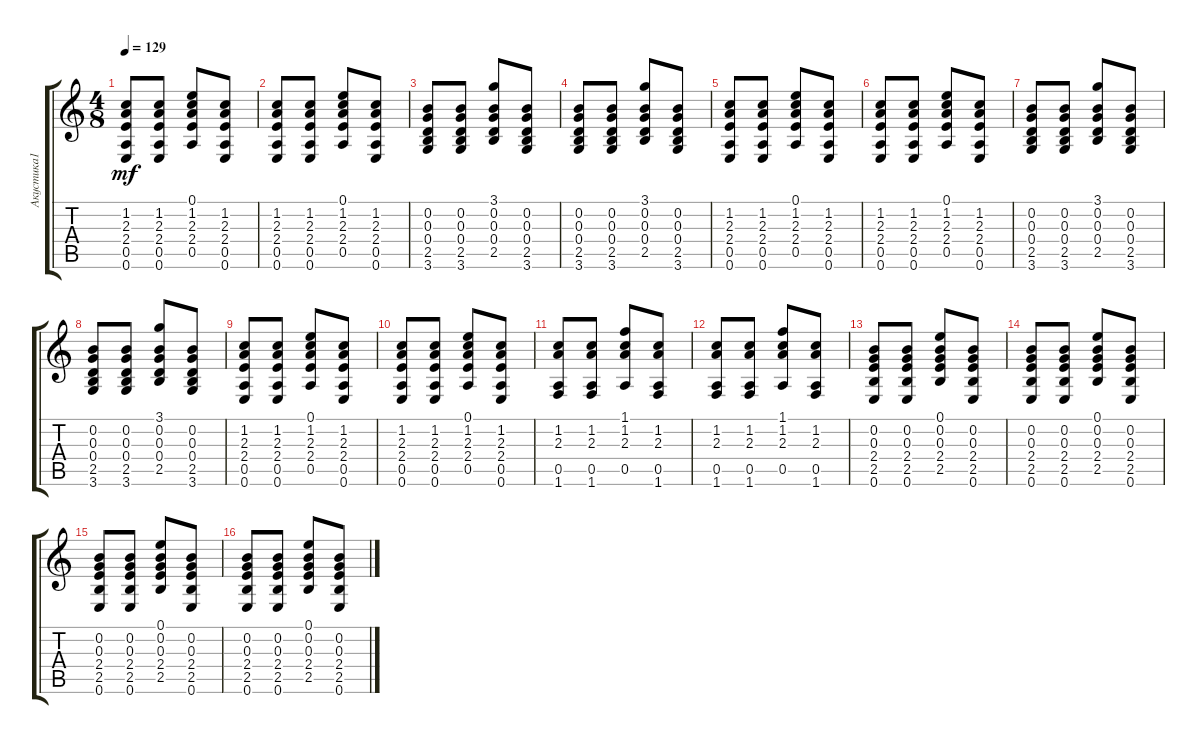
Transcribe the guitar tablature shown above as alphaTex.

\track ("Акустика1" "Акустика1") {instrument acousticguitarsteel}
\staff {score tabs}
\tuning (E4 B3 G3 D3 A2 E2) {hide}
\ts (4 8)
\tempo 129
\clef g2
\ks c
(1.2 2.3 2.4 0.5 0.6).8{dy mf} (1.2 2.3 2.4 0.5 0.6).8 (0.1 1.2 2.3 2.4 0.5).8 (1.2 2.3 2.4 0.5 0.6).8 |
(1.2 2.3 2.4 0.5 0.6).8 (1.2 2.3 2.4 0.5 0.6).8 (0.1 1.2 2.3 2.4 0.5).8 (1.2 2.3 2.4 0.5 0.6).8 |
(0.2 0.3 0.4 2.5 3.6).8 (0.2 0.3 0.4 2.5 3.6).8 (3.1 0.2 0.3 0.4 2.5).8 (0.2 0.3 0.4 2.5 3.6).8 |
(0.2 0.3 0.4 2.5 3.6).8 (0.2 0.3 0.4 2.5 3.6).8 (3.1 0.2 0.3 0.4 2.5).8 (0.2 0.3 0.4 2.5 3.6).8 |
(1.2 2.3 2.4 0.5 0.6).8 (1.2 2.3 2.4 0.5 0.6).8 (0.1 1.2 2.3 2.4 0.5).8 (1.2 2.3 2.4 0.5 0.6).8 |
(1.2 2.3 2.4 0.5 0.6).8 (1.2 2.3 2.4 0.5 0.6).8 (0.1 1.2 2.3 2.4 0.5).8 (1.2 2.3 2.4 0.5 0.6).8 |
(0.2 0.3 0.4 2.5 3.6).8 (0.2 0.3 0.4 2.5 3.6).8 (3.1 0.2 0.3 0.4 2.5).8 (0.2 0.3 0.4 2.5 3.6).8 |
(0.2 0.3 0.4 2.5 3.6).8 (0.2 0.3 0.4 2.5 3.6).8 (3.1 0.2 0.3 0.4 2.5).8 (0.2 0.3 0.4 2.5 3.6).8 |
(1.2 2.3 2.4 0.5 0.6).8 (1.2 2.3 2.4 0.5 0.6).8 (0.1 1.2 2.3 2.4 0.5).8 (1.2 2.3 2.4 0.5 0.6).8 |
(1.2 2.3 2.4 0.5 0.6).8 (1.2 2.3 2.4 0.5 0.6).8 (0.1 1.2 2.3 2.4 0.5).8 (1.2 2.3 2.4 0.5 0.6).8 |
(1.2 2.3 0.5 1.6).8 (1.2 2.3 0.5 1.6).8 (1.1 1.2 2.3 0.5).8 (1.2 2.3 0.5 1.6).8 |
(1.2 2.3 0.5 1.6).8 (1.2 2.3 0.5 1.6).8 (1.1 1.2 2.3 0.5).8 (1.2 2.3 0.5 1.6).8 |
(0.2 0.3 2.4 2.5 0.6).8 (0.2 0.3 2.4 2.5 0.6).8 (0.1 0.2 0.3 2.4 2.5).8 (0.2 0.3 2.4 2.5 0.6).8 |
(0.2 0.3 2.4 2.5 0.6).8 (0.2 0.3 2.4 2.5 0.6).8 (0.1 0.2 0.3 2.4 2.5).8 (0.2 0.3 2.4 2.5 0.6).8 |
(0.2 0.3 2.4 2.5 0.6).8 (0.2 0.3 2.4 2.5 0.6).8 (0.1 0.2 0.3 2.4 2.5).8 (0.2 0.3 2.4 2.5 0.6).8 |
(0.2 0.3 2.4 2.5 0.6).8 (0.2 0.3 2.4 2.5 0.6).8 (0.1 0.2 0.3 2.4 2.5).8 (0.2 0.3 2.4 2.5 0.6).8
